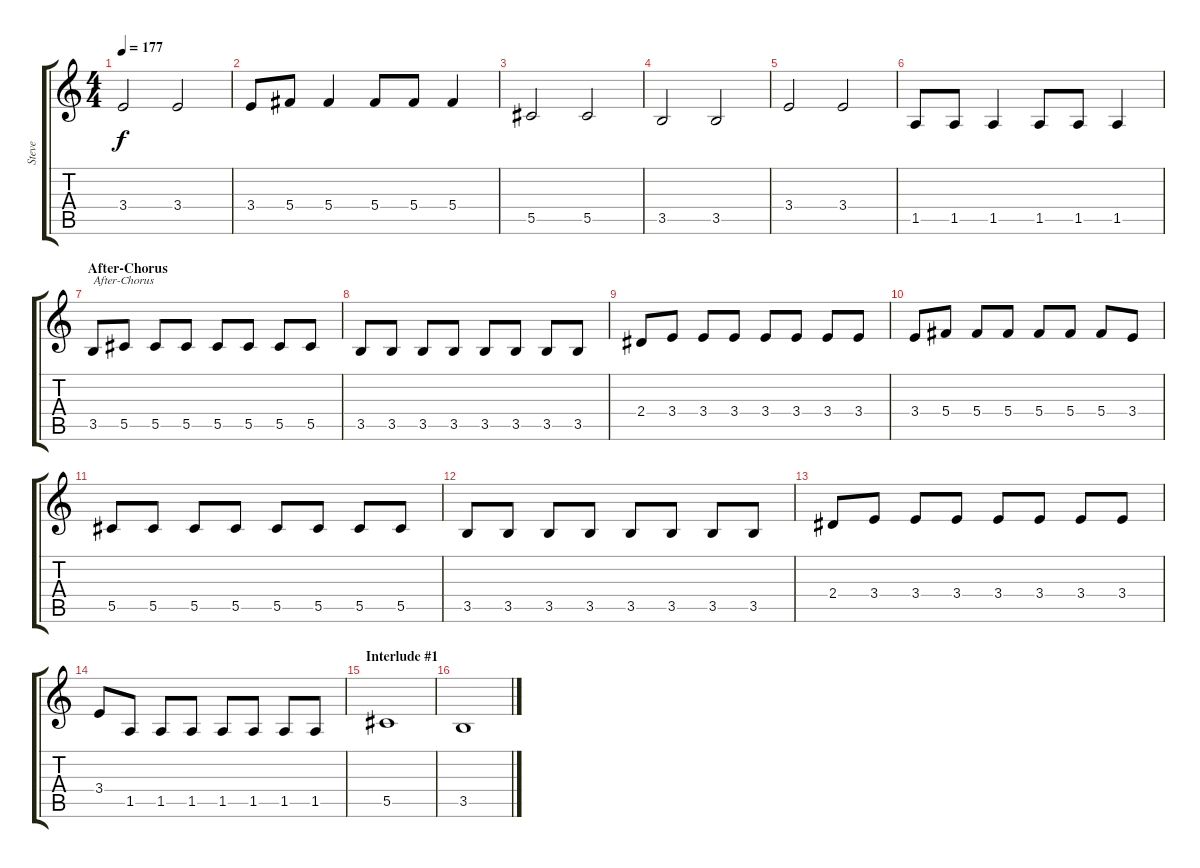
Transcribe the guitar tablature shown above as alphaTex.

\track ("Steve" "Steve") {instrument acousticbass}
\staff {score tabs}
\tuning (Eb4 Bb3 Gb3 Db3 Ab2 Db2) {hide}
\ts (4 4)
\tempo 177
\clef g2
\ks c
3.4.2{dy f} 3.4.2 |
3.4.8 5.4.8 5.4.4 5.4.8 5.4.8 5.4.4 |
5.5.2 5.5.2 |
3.5.2 3.5.2 |
3.4.2 3.4.2 |
1.5.8 1.5.8 1.5.4 1.5.8 1.5.8 1.5.4 |
\section ("" "After-Chorus")
3.5.8{txt "After-Chorus"} 5.5.8 5.5.8 5.5.8 5.5.8 5.5.8 5.5.8 5.5.8 |
3.5.8 3.5.8 3.5.8 3.5.8 3.5.8 3.5.8 3.5.8 3.5.8 |
2.4.8 3.4.8 3.4.8 3.4.8 3.4.8 3.4.8 3.4.8 3.4.8 |
3.4.8 5.4.8 5.4.8 5.4.8 5.4.8 5.4.8 5.4.8 3.4.8 |
5.5.8 5.5.8 5.5.8 5.5.8 5.5.8 5.5.8 5.5.8 5.5.8 |
3.5.8 3.5.8 3.5.8 3.5.8 3.5.8 3.5.8 3.5.8 3.5.8 |
2.4.8 3.4.8 3.4.8 3.4.8 3.4.8 3.4.8 3.4.8 3.4.8 |
3.4.8 1.5.8 1.5.8 1.5.8 1.5.8 1.5.8 1.5.8 1.5.8 |
\section ("" "Interlude #1")
5.5.1 |
3.5.1
